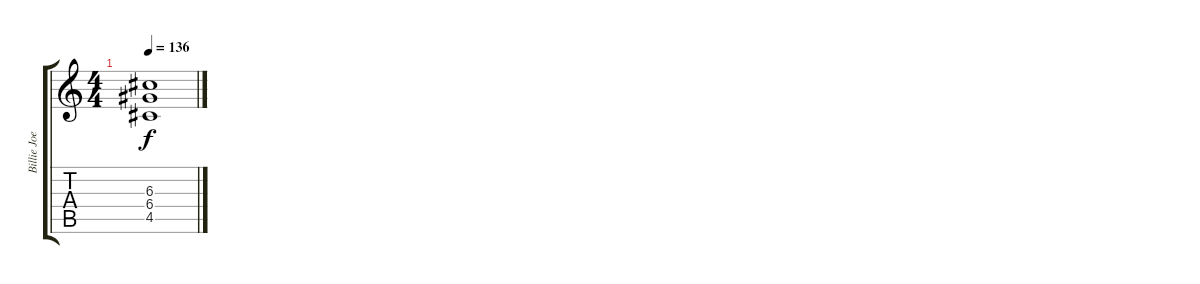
\track ("Billie Joe (Guitar)" "Billie Joe") {instrument overdrivenguitar}
\staff {score tabs}
\tuning (E4 B3 G3 D3 A2 E2) {hide}
\ts (4 4)
\tempo 136
\clef g2
\ks c
(6.3{t} 6.4{t} 4.5{t}).1{dy f}
